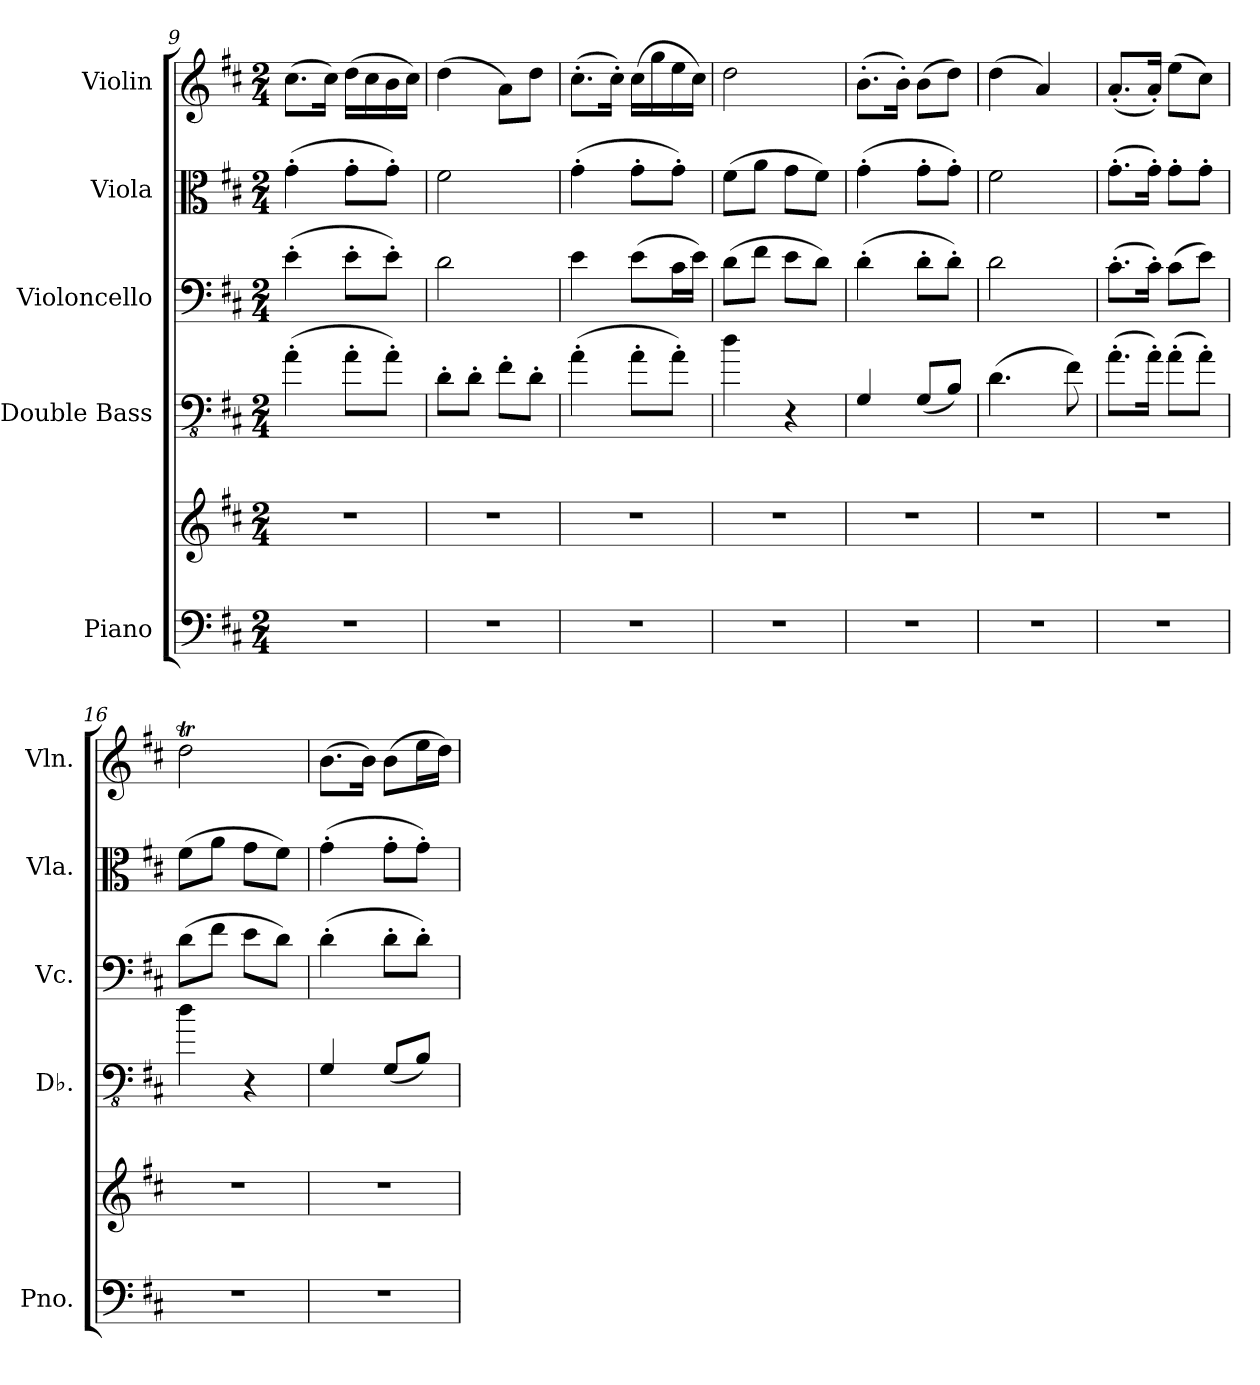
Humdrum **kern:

**kern	**kern	**kern	**kern	**kern	**kern
*part5	*part5	*part4	*part3	*part2	*part1
*staff6	*staff5	*staff4	*staff3	*staff2	*staff1
*I"Piano	*	*I"Double Bass	*I"Violoncello	*I"Viola	*I"Violin
*I'Pno.	*	*I'Db.	*I'Vc.	*I'Vla.	*I'Vln.
*clefF4	*clefG2	*clefFv4	*clefF4	*clefC3	*clefG2
*	*	*ITrd7c12	*	*	*
*k[f#c#]	*k[f#c#]	*k[f#c#]	*k[f#c#]	*k[f#c#]	*k[f#c#]
*M2/4	*M2/4	*M2/4	*M2/4	*M2/4	*M2/4
=9	=9	=9	=9	=9	=9
2r	2r	(4AA'\	(4e'\	(4g'\	(8.cc#\L
.	.	.	.	.	16cc#\Jk)
.	.	8AA'\L	8e'\L	8g'\L	(16dd\LL
.	.	.	.	.	16cc#\
.	.	8AA'\J)	8e'\J)	8g'\J)	16b\
.	.	.	.	.	16cc#\JJ)
=10	=10	=10	=10	=10	=10
2r	2r	8DD'\L	2d\	2f#\	(4dd\
.	.	8DD'\J	.	.	.
.	.	8FF#'\L	.	.	8a\L)
.	.	8DD'\J	.	.	8dd\J
=11	=11	=11	=11	=11	=11
2r	2r	(4AA'\	4e\	(4g'\	(8.cc#'\L
.	.	.	.	.	16cc#'\Jk)
.	.	8AA'\L	(8e\L	8g'\L	(16cc#\LL
.	.	.	.	.	16gg\
.	.	8AA'\J)	16c#\L	8g'\J)	16ee\
.	.	.	16e\JJ)	.	16cc#\JJ)
!!LO:PB:g=z
=12	=12	=12	=12	=12	=12
2r	2r	4D\	(8d\L	(8f#\L	2dd\
.	.	.	8f#\J	8a\J	.
.	.	4r	8e\L	8g\L	.
.	.	.	8d\J)	8f#\J)	.
=13	=13	=13	=13	=13	=13
2r	2r	4GGG/	(4d'\	(4g'\	(8.b'\L
.	.	.	.	.	16b'\Jk)
.	.	(8GGG/L	8d'\L	8g'\L	(8b\L
.	.	8BBB/J)	8d'\J)	8g'\J)	8dd\J)
=14	=14	=14	=14	=14	=14
2r	2r	(4.DD\	2d\	2f#\	(4dd\
.	.	.	.	.	4a/)
.	.	8FF#\)	.	.	.
=15	=15	=15	=15	=15	=15
2r	2r	(8.AA'\L	(8.c#'\L	(8.g'\L	(8.a'/L
.	.	16AA'\Jk)	16c#'\Jk)	16g'\Jk)	16a'/Jk)
.	.	(8AA'\L	(8c#\L	8g'\L	(8ee\L
.	.	8AA'\J)	8e\J)	8g'\J	8cc#\J)
=16	=16	=16	=16	=16	=16
2r	2r	4D\	(8d\L	(8f#\L	2ddT\
.	.	.	8f#\J	8a\J	.
.	.	4r	8e\L	8g\L	.
.	.	.	8d\J)	8f#\J)	.
=17	=17	=17	=17	=17	=17
2r	2r	4GGG/	(4d'\	(4g'\	(8.b\L
.	.	.	.	.	16b\Jk)
.	.	(8GGG/L	8d'\L	8g'\L	(8b\L
.	.	8BBB/J)	8d'\J)	8g'\J)	16ee\L
.	.	.	.	.	16dd\JJ)
=	=	=	=	=	=
*-	*-	*-	*-	*-	*-
